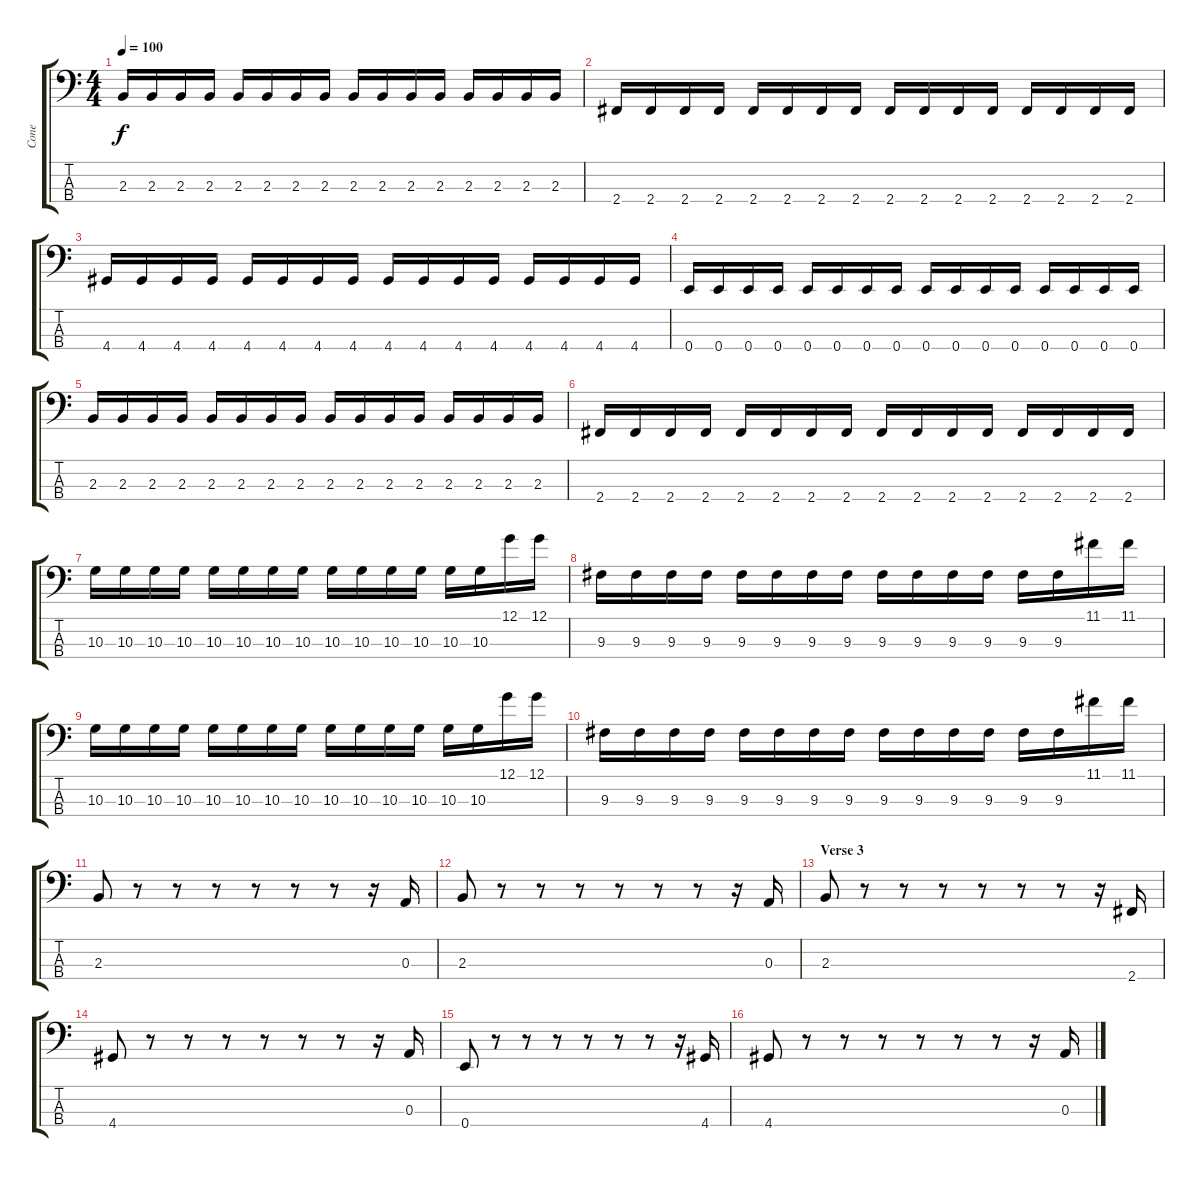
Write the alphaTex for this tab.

\track ("Cone" "Cone") {instrument electricbassfinger}
\staff {score tabs}
\tuning (G2 D2 A1 E1) {hide}
\ts (4 4)
\tempo 100
\clef f4
\ks c
2.3.16{dy f} 2.3.16 2.3.16 2.3.16 2.3.16 2.3.16 2.3.16 2.3.16 2.3.16 2.3.16 2.3.16 2.3.16 2.3.16 2.3.16 2.3.16 2.3.16 |
2.4.16 2.4.16 2.4.16 2.4.16 2.4.16 2.4.16 2.4.16 2.4.16 2.4.16 2.4.16 2.4.16 2.4.16 2.4.16 2.4.16 2.4.16 2.4.16 |
4.4.16 4.4.16 4.4.16 4.4.16 4.4.16 4.4.16 4.4.16 4.4.16 4.4.16 4.4.16 4.4.16 4.4.16 4.4.16 4.4.16 4.4.16 4.4.16 |
0.4.16 0.4.16 0.4.16 0.4.16 0.4.16 0.4.16 0.4.16 0.4.16 0.4.16 0.4.16 0.4.16 0.4.16 0.4.16 0.4.16 0.4.16 0.4.16 |
2.3.16 2.3.16 2.3.16 2.3.16 2.3.16 2.3.16 2.3.16 2.3.16 2.3.16 2.3.16 2.3.16 2.3.16 2.3.16 2.3.16 2.3.16 2.3.16 |
2.4.16 2.4.16 2.4.16 2.4.16 2.4.16 2.4.16 2.4.16 2.4.16 2.4.16 2.4.16 2.4.16 2.4.16 2.4.16 2.4.16 2.4.16 2.4.16 |
10.3.16 10.3.16 10.3.16 10.3.16 10.3.16 10.3.16 10.3.16 10.3.16 10.3.16 10.3.16 10.3.16 10.3.16 10.3.16 10.3.16 12.1.16 12.1.16 |
9.3.16 9.3.16 9.3.16 9.3.16 9.3.16 9.3.16 9.3.16 9.3.16 9.3.16 9.3.16 9.3.16 9.3.16 9.3.16 9.3.16 11.1.16 11.1.16 |
10.3.16 10.3.16 10.3.16 10.3.16 10.3.16 10.3.16 10.3.16 10.3.16 10.3.16 10.3.16 10.3.16 10.3.16 10.3.16 10.3.16 12.1.16 12.1.16 |
9.3.16 9.3.16 9.3.16 9.3.16 9.3.16 9.3.16 9.3.16 9.3.16 9.3.16 9.3.16 9.3.16 9.3.16 9.3.16 9.3.16 11.1.16 11.1.16 |
2.3.8 r.8 r.8 r.8 r.8 r.8 r.8 r.16 0.3.16 |
2.3.8 r.8 r.8 r.8 r.8 r.8 r.8 r.16 0.3.16 |
\section ("" "Verse 3")
2.3.8 r.8 r.8 r.8 r.8 r.8 r.8 r.16 2.4.16 |
4.4.8 r.8 r.8 r.8 r.8 r.8 r.8 r.16 0.3.16 |
0.4.8 r.8 r.8 r.8 r.8 r.8 r.8 r.16 4.4.16 |
4.4.8 r.8 r.8 r.8 r.8 r.8 r.8 r.16 0.3.16
